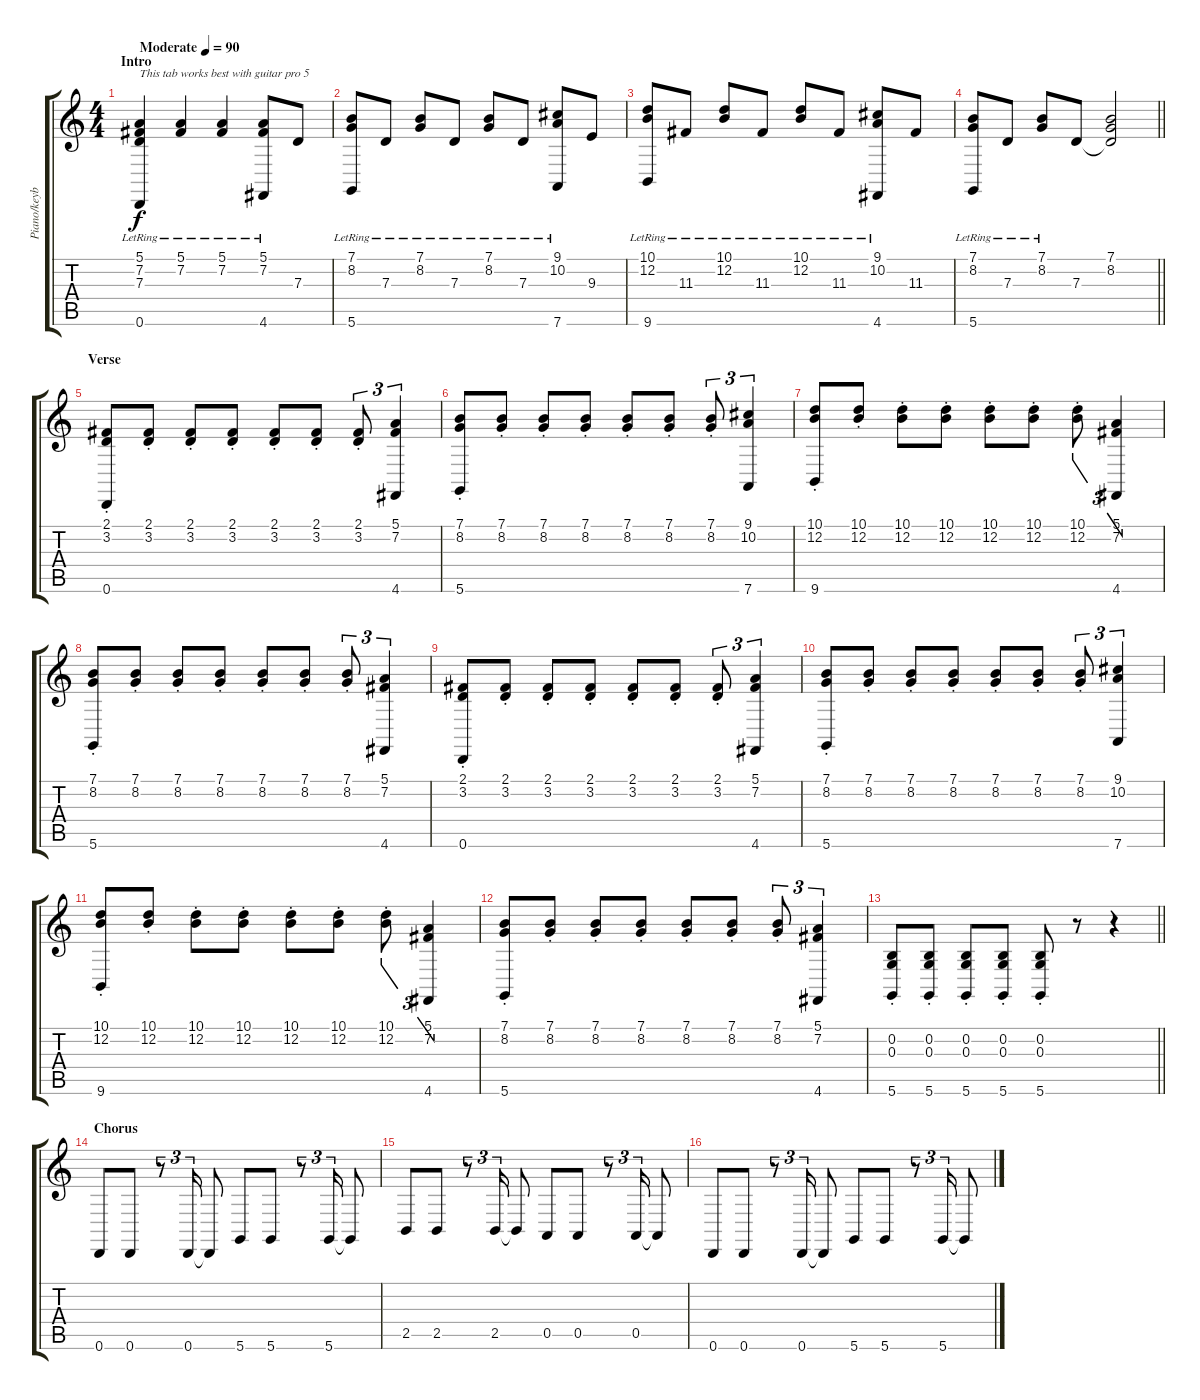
\track ("Piano/keyboard" "Piano/keyb") {instrument acousticgrandpiano}
\staff {score tabs}
\tuning (E4 B3 G3 D3 A2 D2) {hide}
\ts (4 4)
\section ("" "Intro")
\tempo (90 "Moderate")
\clef g2
\ks c
(5.1{lr} 7.2{lr} 7.3{lr} 0.6{lr}).4{txt "This tab works best with guitar pro 5" dy f instrument acousticgrandpiano} (5.1{lr} 7.2{lr}).4 (5.1{lr} 7.2{lr}).4 (5.1{lr} 7.2{lr} 4.6{lr}).8 7.3.8 |
(7.1{lr} 8.2{lr} 5.6{lr}).8 7.3{lr}.8 (7.1{lr} 8.2{lr}).8 7.3{lr}.8 (7.1{lr} 8.2{lr}).8 7.3{lr}.8 (9.1{lr} 10.2{lr} 7.6{lr}).8 9.3.8 |
(10.1{lr} 12.2{lr} 9.6{lr}).8 11.3{lr}.8 (10.1{lr} 12.2{lr}).8 11.3{lr}.8 (10.1{lr} 12.2{lr}).8 11.3{lr}.8 (9.1{lr} 10.2{lr} 4.6{lr}).8 11.3.8 |
\barLineRight lightlight
(7.1{lr} 8.2{lr} 5.6{lr}).8 7.3{lr}.8 (7.1{lr} 8.2{lr}).8 7.3.8 (7.1 8.2 7.3{t}).2 |
\section ("" "Verse")
(2.1{st} 3.2{st} 0.6).8{instrument lead1square} (2.1{st} 3.2{st}).8 (2.1{st} 3.2{st}).8 (2.1{st} 3.2{st}).8 (2.1{st} 3.2{st}).8 (2.1{st} 3.2{st}).8 (2.1{st} 3.2{st}).8{tu (3 2)} (5.1 7.2 4.6).4{tu (3 2)} |
(7.1{st} 8.2{st} 5.6).8 (7.1{st} 8.2{st}).8 (7.1{st} 8.2{st}).8 (7.1{st} 8.2{st}).8 (7.1{st} 8.2{st}).8 (7.1{st} 8.2{st}).8 (7.1{st} 8.2{st}).8{tu (3 2)} (9.1 10.2 7.6).4{tu (3 2)} |
(10.1{st} 12.2{st} 9.6).8 (10.1{st} 12.2{st}).8 (10.1{st} 12.2{st}).8 (10.1{st} 12.2{st}).8 (10.1{st} 12.2{st}).8 (10.1{st} 12.2{st}).8 (10.1{st} 12.2{st}).8{tu (3 2)} (5.1 7.2 4.6).4{tu (3 2)} |
(7.1{st} 8.2{st} 5.6).8 (7.1{st} 8.2{st}).8 (7.1{st} 8.2{st}).8 (7.1{st} 8.2{st}).8 (7.1{st} 8.2{st}).8 (7.1{st} 8.2{st}).8 (7.1{st} 8.2{st}).8{tu (3 2)} (5.1 7.2 4.6).4{tu (3 2)} |
(2.1{st} 3.2{st} 0.6).8 (2.1{st} 3.2{st}).8 (2.1{st} 3.2{st}).8 (2.1{st} 3.2{st}).8 (2.1{st} 3.2{st}).8 (2.1{st} 3.2{st}).8 (2.1{st} 3.2{st}).8{tu (3 2)} (5.1 7.2 4.6).4{tu (3 2)} |
(7.1{st} 8.2{st} 5.6).8 (7.1{st} 8.2{st}).8 (7.1{st} 8.2{st}).8 (7.1{st} 8.2{st}).8 (7.1{st} 8.2{st}).8 (7.1{st} 8.2{st}).8 (7.1{st} 8.2{st}).8{tu (3 2)} (9.1 10.2 7.6).4{tu (3 2)} |
(10.1{st} 12.2{st} 9.6).8 (10.1{st} 12.2{st}).8 (10.1{st} 12.2{st}).8 (10.1{st} 12.2{st}).8 (10.1{st} 12.2{st}).8 (10.1{st} 12.2{st}).8 (10.1{st} 12.2{st}).8{tu (3 2)} (5.1 7.2 4.6).4{tu (3 2)} |
(7.1{st} 8.2{st} 5.6).8 (7.1{st} 8.2{st}).8 (7.1{st} 8.2{st}).8 (7.1{st} 8.2{st}).8 (7.1{st} 8.2{st}).8 (7.1{st} 8.2{st}).8 (7.1{st} 8.2{st}).8{tu (3 2)} (5.1 7.2 4.6).4{tu (3 2)} |
\barLineRight lightlight
(0.2{st} 0.3{st} 5.6{st}).8 (0.2{st} 0.3{st} 5.6{st}).8 (0.2{st} 0.3{st} 5.6{st}).8 (0.2{st} 0.3{st} 5.6{st}).8 (0.2{st} 0.3{st} 5.6{st}).8 r.8 r.4 |
\section ("" "Chorus")
0.6.8 0.6.8 r.8{tu (3 2)} 0.6.16{tu (3 2)} 0.6{t}.8 5.6.8 5.6.8 r.8{tu (3 2)} 5.6.16{tu (3 2)} 5.6{t}.8 |
2.5.8 2.5.8 r.8{tu (3 2)} 2.5.16{tu (3 2)} 2.5{t}.8 0.5.8 0.5.8 r.8{tu (3 2)} 0.5.16{tu (3 2)} 0.5{t}.8 |
0.6.8 0.6.8 r.8{tu (3 2)} 0.6.16{tu (3 2)} 0.6{t}.8 5.6.8 5.6.8 r.8{tu (3 2)} 5.6.16{tu (3 2)} 5.6{t}.8
